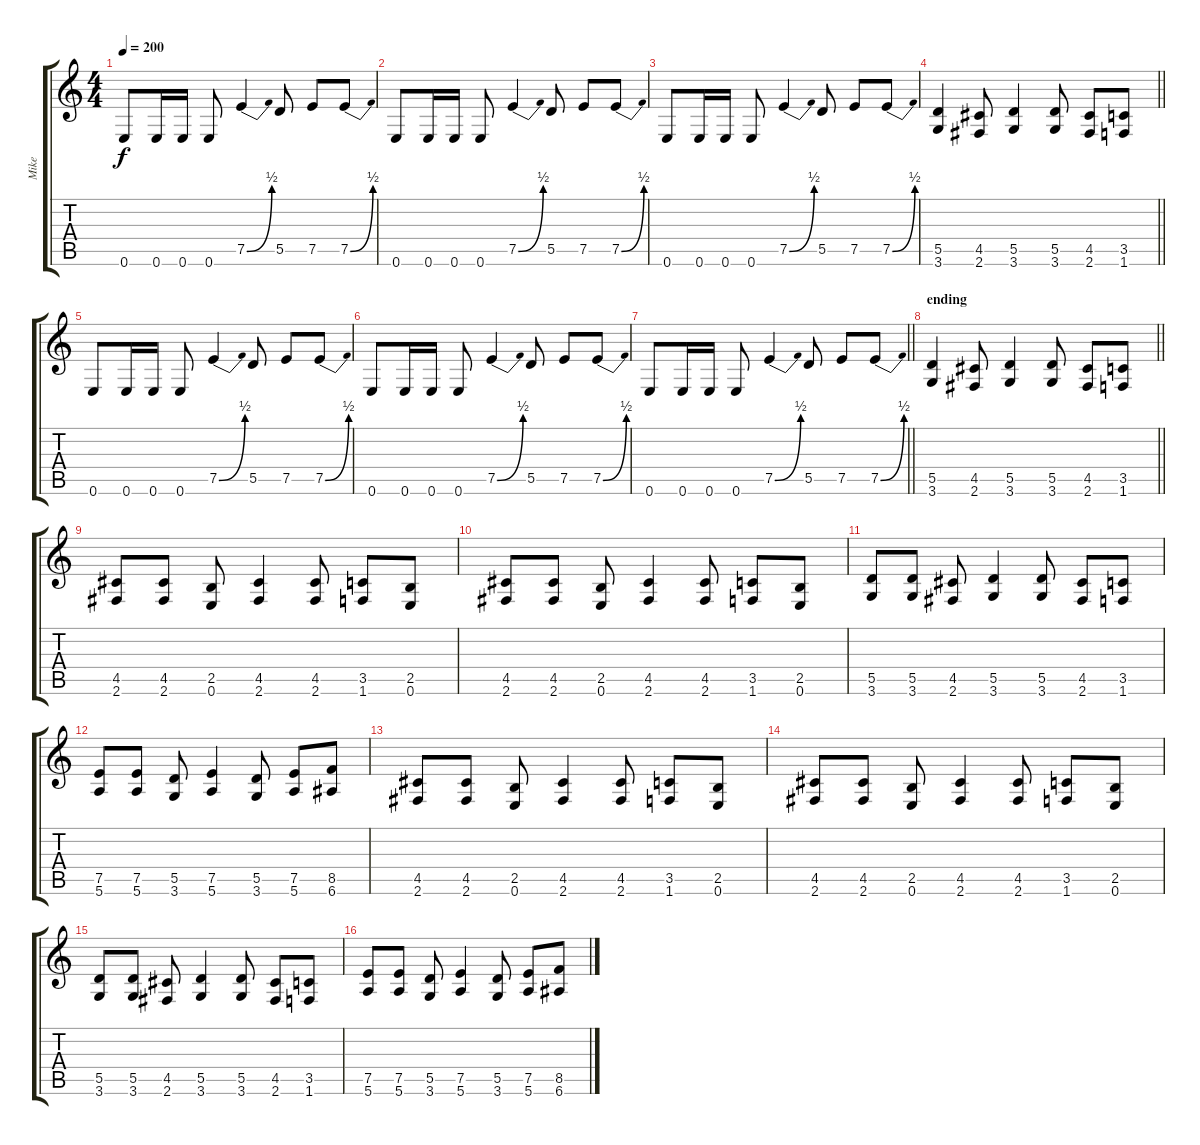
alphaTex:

\track ("Mike" "Mike") {instrument overdrivenguitar}
\staff {score tabs}
\tuning (E4 B3 G3 D3 A2 E2) {hide}
\ts (4 4)
\tempo 200
\clef g2
\ks c
0.6.8{dy f} 0.6.16 0.6.16 0.6.8 7.5{be (bend 0 0 60 2)}.4 5.5.8 7.5.8 7.5{be (bend 0 0 60 2)}.8 |
0.6.8 0.6.16 0.6.16 0.6.8 7.5{be (bend 0 0 60 2)}.4 5.5.8 7.5.8 7.5{be (bend 0 0 60 2)}.8 |
0.6.8 0.6.16 0.6.16 0.6.8 7.5{be (bend 0 0 60 2)}.4 5.5.8 7.5.8 7.5{be (bend 0 0 60 2)}.8 |
\barLineRight lightlight
(5.5 3.6).4 (4.5 2.6).8 (5.5 3.6).4 (5.5 3.6).8 (4.5 2.6).8 (3.5 1.6).8 |
0.6.8 0.6.16 0.6.16 0.6.8 7.5{be (bend 0 0 60 2)}.4 5.5.8 7.5.8 7.5{be (bend 0 0 60 2)}.8 |
0.6.8 0.6.16 0.6.16 0.6.8 7.5{be (bend 0 0 60 2)}.4 5.5.8 7.5.8 7.5{be (bend 0 0 60 2)}.8 |
\barLineRight lightlight
0.6.8 0.6.16 0.6.16 0.6.8 7.5{be (bend 0 0 60 2)}.4 5.5.8 7.5.8 7.5{be (bend 0 0 60 2)}.8 |
\section ("" "ending")
\barLineRight lightlight
(5.5 3.6).4 (4.5 2.6).8 (5.5 3.6).4 (5.5 3.6).8 (4.5 2.6).8 (3.5 1.6).8 |
(4.5 2.6).8 (4.5 2.6).8 (2.5 0.6).8 (4.5 2.6).4 (4.5 2.6).8 (3.5 1.6).8 (2.5 0.6).8 |
(4.5 2.6).8 (4.5 2.6).8 (2.5 0.6).8 (4.5 2.6).4 (4.5 2.6).8 (3.5 1.6).8 (2.5 0.6).8 |
(5.5 3.6).8 (5.5 3.6).8 (4.5 2.6).8 (5.5 3.6).4 (5.5 3.6).8 (4.5 2.6).8 (3.5 1.6).8 |
(7.5 5.6).8 (7.5 5.6).8 (5.5 3.6).8 (7.5 5.6).4 (5.5 3.6).8 (7.5 5.6).8 (8.5 6.6).8 |
(4.5 2.6).8 (4.5 2.6).8 (2.5 0.6).8 (4.5 2.6).4 (4.5 2.6).8 (3.5 1.6).8 (2.5 0.6).8 |
(4.5 2.6).8 (4.5 2.6).8 (2.5 0.6).8 (4.5 2.6).4 (4.5 2.6).8 (3.5 1.6).8 (2.5 0.6).8 |
(5.5 3.6).8 (5.5 3.6).8 (4.5 2.6).8 (5.5 3.6).4 (5.5 3.6).8 (4.5 2.6).8 (3.5 1.6).8 |
(7.5 5.6).8 (7.5 5.6).8 (5.5 3.6).8 (7.5 5.6).4 (5.5 3.6).8 (7.5 5.6).8 (8.5 6.6).8
